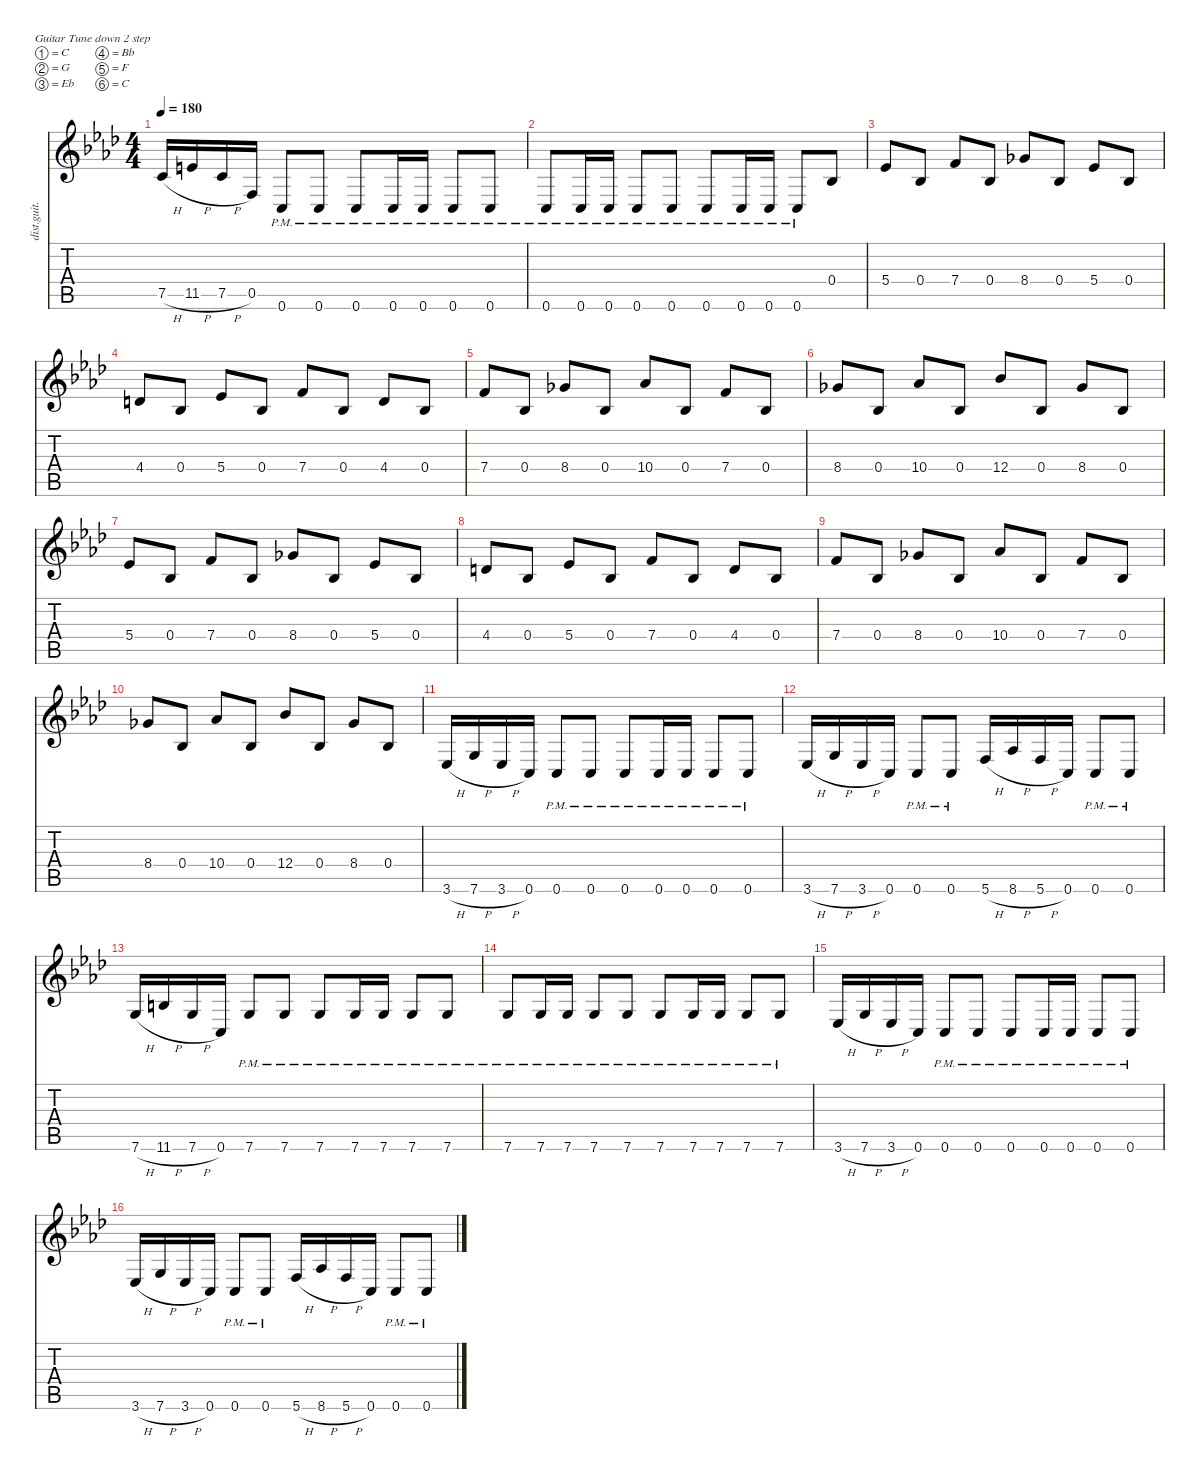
\defaultSystemsLayout 4
\hideDynamics
\bracketExtendMode nobrackets
\track ("Gtr.1 Double" "dist.guit.") {mute instrument distortionguitar}
\staff {score tabs}
\tuning (C4 G3 Eb3 Bb2 F2 C2)
\ts (4 4)
\tempo 180
\clef g2
\ks fminor
7.5{h acc forcenatural}.16{dy f beam Up} 11.5{h acc forcenatural}.16{beam Up} 7.5{h acc forcenatural}.16{beam Up} 0.5{acc forcenatural}.16{beam Up} 0.6{pm acc forcenatural}.8{beam Up} 0.6{pm acc forcenatural}.8{beam Up} 0.6{pm acc forcenatural}.8{beam Up} 0.6{pm acc forcenatural}.16{beam Up} 0.6{pm acc forcenatural}.16{beam Up} 0.6{pm acc forcenatural}.8{beam Up} 0.6{pm acc forcenatural}.8{beam Up} |
0.6{pm acc forcenatural}.8{beam Up} 0.6{pm acc forcenatural}.16{beam Up} 0.6{pm acc forcenatural}.16{beam Up} 0.6{pm acc forcenatural}.8{beam Up} 0.6{pm acc forcenatural}.8{beam Up} 0.6{pm acc forcenatural}.8{beam Up} 0.6{pm acc forcenatural}.16{beam Up} 0.6{pm acc forcenatural}.16{beam Up} 0.6{pm acc forcenatural}.8{beam Up} 0.4{acc b}.8{beam Up} |
5.4{acc b}.8{beam Up} 0.4{acc b}.8{beam Up} 7.4{acc forcenatural}.8{beam Up} 0.4{acc b}.8{beam Up} 8.4{acc b}.8{beam Up} 0.4{acc b}.8{beam Up} 5.4{acc b}.8{beam Up} 0.4{acc b}.8{beam Up} |
4.4{acc forcenatural}.8{beam Up} 0.4{acc b}.8{beam Up} 5.4{acc b}.8{beam Up} 0.4{acc b}.8{beam Up} 7.4{acc forcenatural}.8{beam Up} 0.4{acc b}.8{beam Up} 4.4{acc forcenatural}.8{beam Up} 0.4{acc b}.8{beam Up} |
7.4{acc forcenatural}.8{beam Up} 0.4{acc b}.8{beam Up} 8.4{acc b}.8{beam Up} 0.4{acc b}.8{beam Up} 10.4{acc b}.8{beam Up} 0.4{acc b}.8{beam Up} 7.4{acc forcenatural}.8{beam Up} 0.4{acc b}.8{beam Up} |
8.4{acc b}.8{beam Up} 0.4{acc b}.8{beam Up} 10.4{acc b}.8{beam Up} 0.4{acc b}.8{beam Up} 12.4{acc b}.8{beam Up} 0.4{acc b}.8{beam Up} 8.4{acc b}.8{beam Up} 0.4{acc b}.8{beam Up} |
5.4{acc b}.8{beam Up} 0.4{acc b}.8{beam Up} 7.4{acc forcenatural}.8{beam Up} 0.4{acc b}.8{beam Up} 8.4{acc b}.8{beam Up} 0.4{acc b}.8{beam Up} 5.4{acc b}.8{beam Up} 0.4{acc b}.8{beam Up} |
4.4{acc forcenatural}.8{beam Up} 0.4{acc b}.8{beam Up} 5.4{acc b}.8{beam Up} 0.4{acc b}.8{beam Up} 7.4{acc forcenatural}.8{beam Up} 0.4{acc b}.8{beam Up} 4.4{acc forcenatural}.8{beam Up} 0.4{acc b}.8{beam Up} |
7.4{acc forcenatural}.8{beam Up} 0.4{acc b}.8{beam Up} 8.4{acc b}.8{beam Up} 0.4{acc b}.8{beam Up} 10.4{acc b}.8{beam Up} 0.4{acc b}.8{beam Up} 7.4{acc forcenatural}.8{beam Up} 0.4{acc b}.8{beam Up} |
8.4{acc b}.8{beam Up} 0.4{acc b}.8{beam Up} 10.4{acc b}.8{beam Up} 0.4{acc b}.8{beam Up} 12.4{acc b}.8{beam Up} 0.4{acc b}.8{beam Up} 8.4{acc b}.8{beam Up} 0.4{acc b}.8{beam Up} |
3.6{h acc b}.16{beam Up} 7.6{h acc forcenatural}.16{beam Up} 3.6{h acc b}.16{beam Up} 0.6{acc forcenatural}.16{beam Up} 0.6{pm acc forcenatural}.8{beam Up} 0.6{pm acc forcenatural}.8{beam Up} 0.6{pm acc forcenatural}.8{beam Up} 0.6{pm acc forcenatural}.16{beam Up} 0.6{pm acc forcenatural}.16{beam Up} 0.6{pm acc forcenatural}.8{beam Up} 0.6{pm acc forcenatural}.8{beam Up} |
3.6{h acc b}.16{beam Up} 7.6{h acc forcenatural}.16{beam Up} 3.6{h acc b}.16{beam Up} 0.6{acc forcenatural}.16{beam Up} 0.6{pm acc forcenatural}.8{beam Up} 0.6{pm acc forcenatural}.8{beam Up} 5.6{h acc forcenatural}.16{beam Up} 8.6{h acc b}.16{beam Up} 5.6{h acc forcenatural}.16{beam Up} 0.6{acc forcenatural}.16{beam Up} 0.6{pm acc forcenatural}.8{beam Up} 0.6{pm acc forcenatural}.8{beam Up} |
7.6{h acc forcenatural}.16{beam Up} 11.6{h acc forcenatural}.16{beam Up} 7.6{h acc forcenatural}.16{beam Up} 0.6{acc forcenatural}.16{beam Up} 7.6{pm acc forcenatural}.8{beam Up} 7.6{pm acc forcenatural}.8{beam Up} 7.6{pm acc forcenatural}.8{beam Up} 7.6{pm acc forcenatural}.16{beam Up} 7.6{pm acc forcenatural}.16{beam Up} 7.6{pm acc forcenatural}.8{beam Up} 7.6{pm acc forcenatural}.8{beam Up} |
7.6{pm acc forcenatural}.8{beam Up} 7.6{pm acc forcenatural}.16{beam Up} 7.6{pm acc forcenatural}.16{beam Up} 7.6{pm acc forcenatural}.8{beam Up} 7.6{pm acc forcenatural}.8{beam Up} 7.6{pm acc forcenatural}.8{beam Up} 7.6{pm acc forcenatural}.16{beam Up} 7.6{pm acc forcenatural}.16{beam Up} 7.6{pm acc forcenatural}.8{beam Up} 7.6{pm acc forcenatural}.8{beam Up} |
3.6{h acc b}.16{beam Up} 7.6{h acc forcenatural}.16{beam Up} 3.6{h acc b}.16{beam Up} 0.6{acc forcenatural}.16{beam Up} 0.6{pm acc forcenatural}.8{beam Up} 0.6{pm acc forcenatural}.8{beam Up} 0.6{pm acc forcenatural}.8{beam Up} 0.6{pm acc forcenatural}.16{beam Up} 0.6{pm acc forcenatural}.16{beam Up} 0.6{pm acc forcenatural}.8{beam Up} 0.6{pm acc forcenatural}.8{beam Up} |
3.6{h acc b}.16{beam Up} 7.6{h acc forcenatural}.16{beam Up} 3.6{h acc b}.16{beam Up} 0.6{acc forcenatural}.16{beam Up} 0.6{pm acc forcenatural}.8{beam Up} 0.6{pm acc forcenatural}.8{beam Up} 5.6{h acc forcenatural}.16{beam Up} 8.6{h acc b}.16{beam Up} 5.6{h acc forcenatural}.16{beam Up} 0.6{acc forcenatural}.16{beam Up} 0.6{pm acc forcenatural}.8{beam Up} 0.6{pm acc forcenatural}.8{beam Up}
